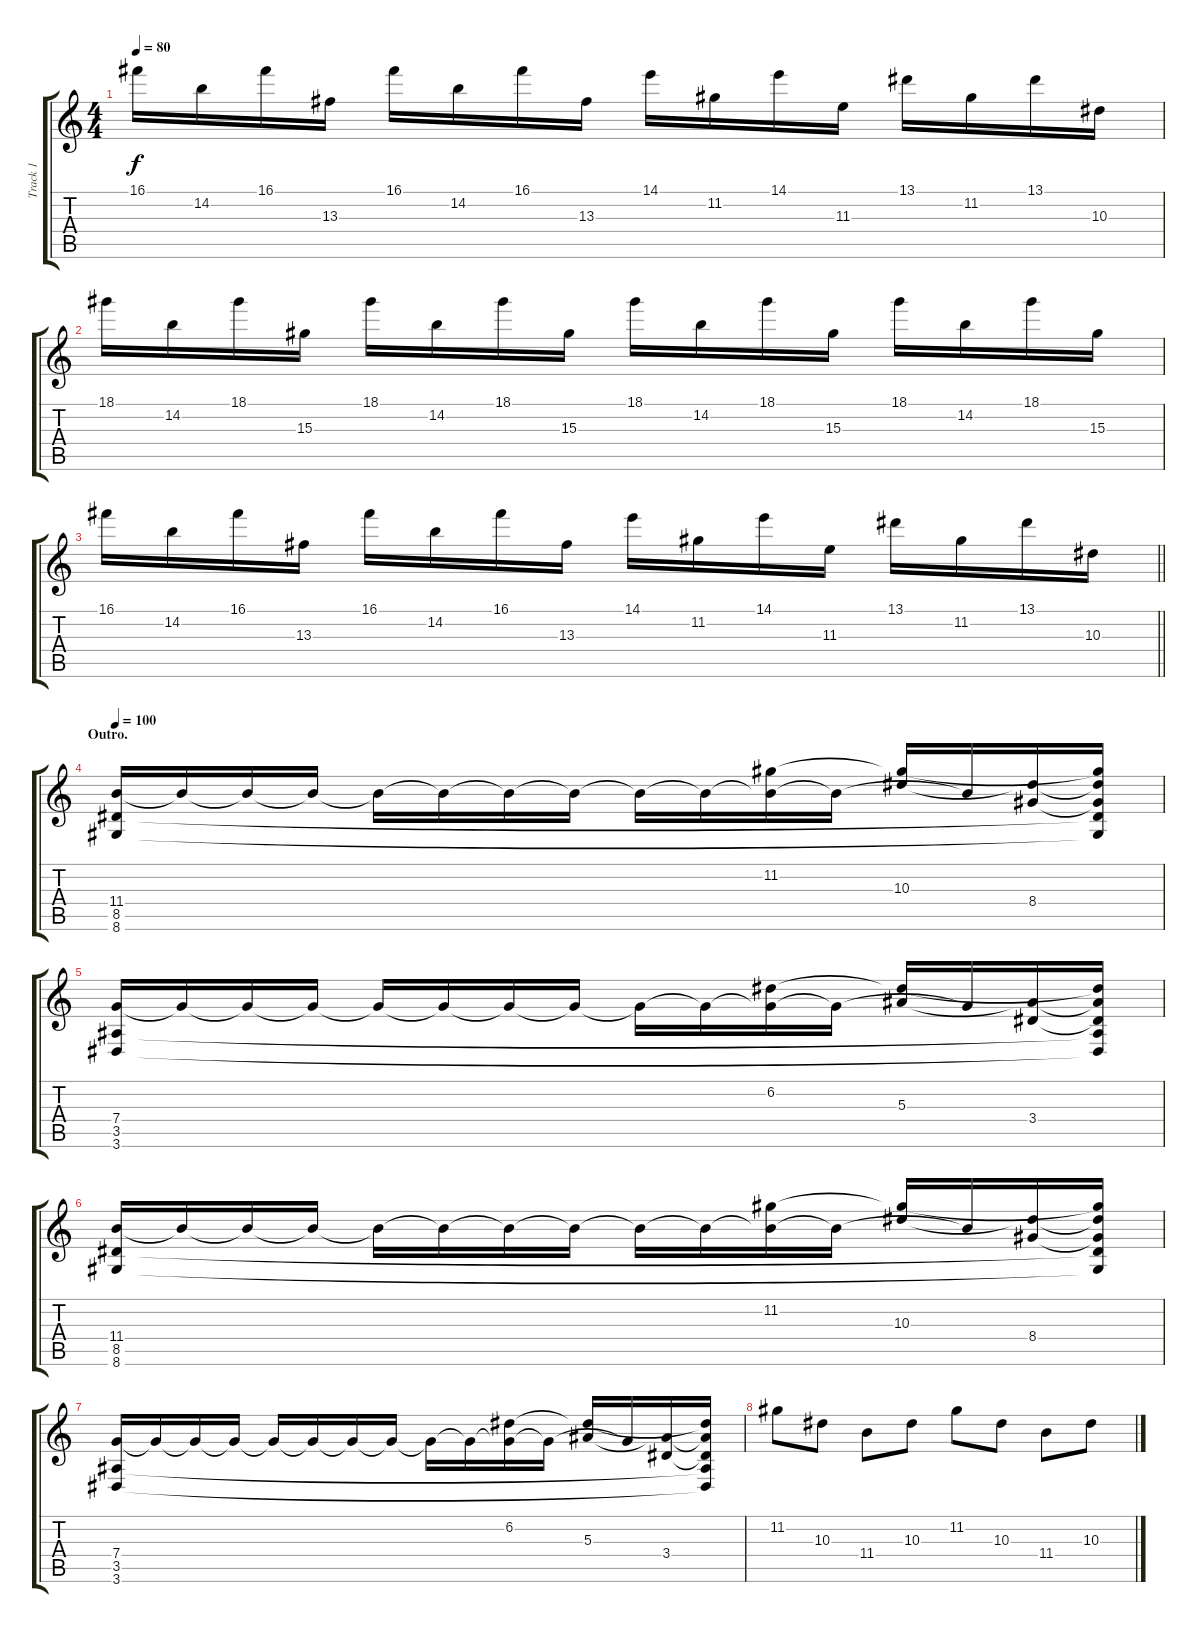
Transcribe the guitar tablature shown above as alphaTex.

\track ("Track 1" "Track 1") {instrument distortionguitar}
\staff {score tabs}
\tuning (D4 A3 F3 C3 G2 C2) {hide}
\ts (4 4)
\tempo 80
\clef g2
\ks c
16.1.16{dy f} 14.2.16 16.1.16 13.3.16 16.1.16 14.2.16 16.1.16 13.3.16 14.1.16 11.2.16 14.1.16 11.3.16 13.1.16 11.2.16 13.1.16 10.3.16 |
18.1.16 14.2.16 18.1.16 15.3.16 18.1.16 14.2.16 18.1.16 15.3.16 18.1.16 14.2.16 18.1.16 15.3.16 18.1.16 14.2.16 18.1.16 15.3.16 |
\barLineRight lightlight
16.1.16 14.2.16 16.1.16 13.3.16 16.1.16 14.2.16 16.1.16 13.3.16 14.1.16 11.2.16 14.1.16 11.3.16 13.1.16 11.2.16 13.1.16 10.3.16 |
\section ("" "Outro.")
\tempo 100
(11.4 8.5 8.6).16 11.4{t}.16 11.4{t}.16 11.4{t}.16 11.4{t}.16 11.4{t}.16 11.4{t}.16 11.4{t}.16 11.4{t}.16 11.4{t}.16 (11.2 11.4{t}).16 11.4{t}.16 (11.2{t} 10.3).16 11.4{t}.16 (10.3{t} 8.4).16 (11.2{t} 10.3{t} 8.4{t} 8.5{t} 8.6{t}).16 |
(7.4 3.5 3.6).16 7.4{t}.16 7.4{t}.16 7.4{t}.16 7.4{t}.16 7.4{t}.16 7.4{t}.16 7.4{t}.16 7.4{t}.16 7.4{t}.16 (6.2 7.4{t}).16 7.4{t}.16 (6.2{t} 5.3).16 7.4{t}.16 (5.3{t} 3.4).16 (6.2{t} 5.3{t} 3.4{t} 3.5{t} 3.6{t}).16 |
(11.4 8.5 8.6).16 11.4{t}.16 11.4{t}.16 11.4{t}.16 11.4{t}.16 11.4{t}.16 11.4{t}.16 11.4{t}.16 11.4{t}.16 11.4{t}.16 (11.2 11.4{t}).16 11.4{t}.16 (11.2{t} 10.3).16 11.4{t}.16 (10.3{t} 8.4).16 (11.2{t} 10.3{t} 8.4{t} 8.5{t} 8.6{t}).16 |
(7.4 3.5 3.6).16 7.4{t}.16 7.4{t}.16 7.4{t}.16 7.4{t}.16 7.4{t}.16 7.4{t}.16 7.4{t}.16 7.4{t}.16 7.4{t}.16 (6.2 7.4{t}).16 7.4{t}.16 (6.2{t} 5.3).16 7.4{t}.16 (5.3{t} 3.4).16 (6.2{t} 5.3{t} 3.4{t} 3.5{t} 3.6{t}).16 |
11.2.8 10.3.8 11.4.8 10.3.8 11.2.8 10.3.8 11.4.8 10.3.8
